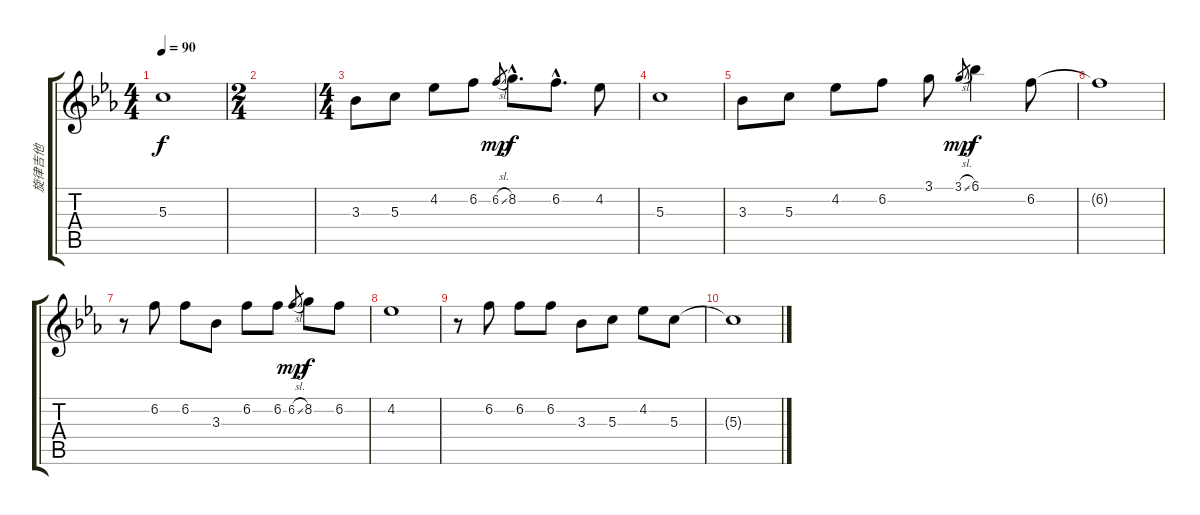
\track ("旋律吉他" "旋律吉他") {instrument acousticguitarnylon}
\staff {score tabs}
\tuning (E4 B3 G3 D3 A2 E2) {hide}
\ts (4 4)
\tempo 90
\clef g2
\ks eb
5.3{t}.1{dy f} |
\ts (2 4)
|
\ts (4 4)
3.3.8 5.3.8 4.2.8 6.2.8 6.2{sl}.8{gr dy mp} 8.2{hac}.8{d dy f} 6.2{hac}.8{d} 4.2.8 |
5.3.1 |
3.3.8 5.3.8 4.2.8 6.2.8 3.1.8 3.1{sl}.8{gr dy mp} 6.1.4{dy f} 6.2.8 |
6.2{t}.1 |
r.8 6.2.8 6.2.8 3.3.8 6.2.8 6.2.8 6.2{sl}.8{gr dy mp} 8.2.8{dy f} 6.2.8 |
4.2.1 |
r.8 6.2.8 6.2.8 6.2.8 3.3.8 5.3.8 4.2.8 5.3.8 |
5.3{t}.1
